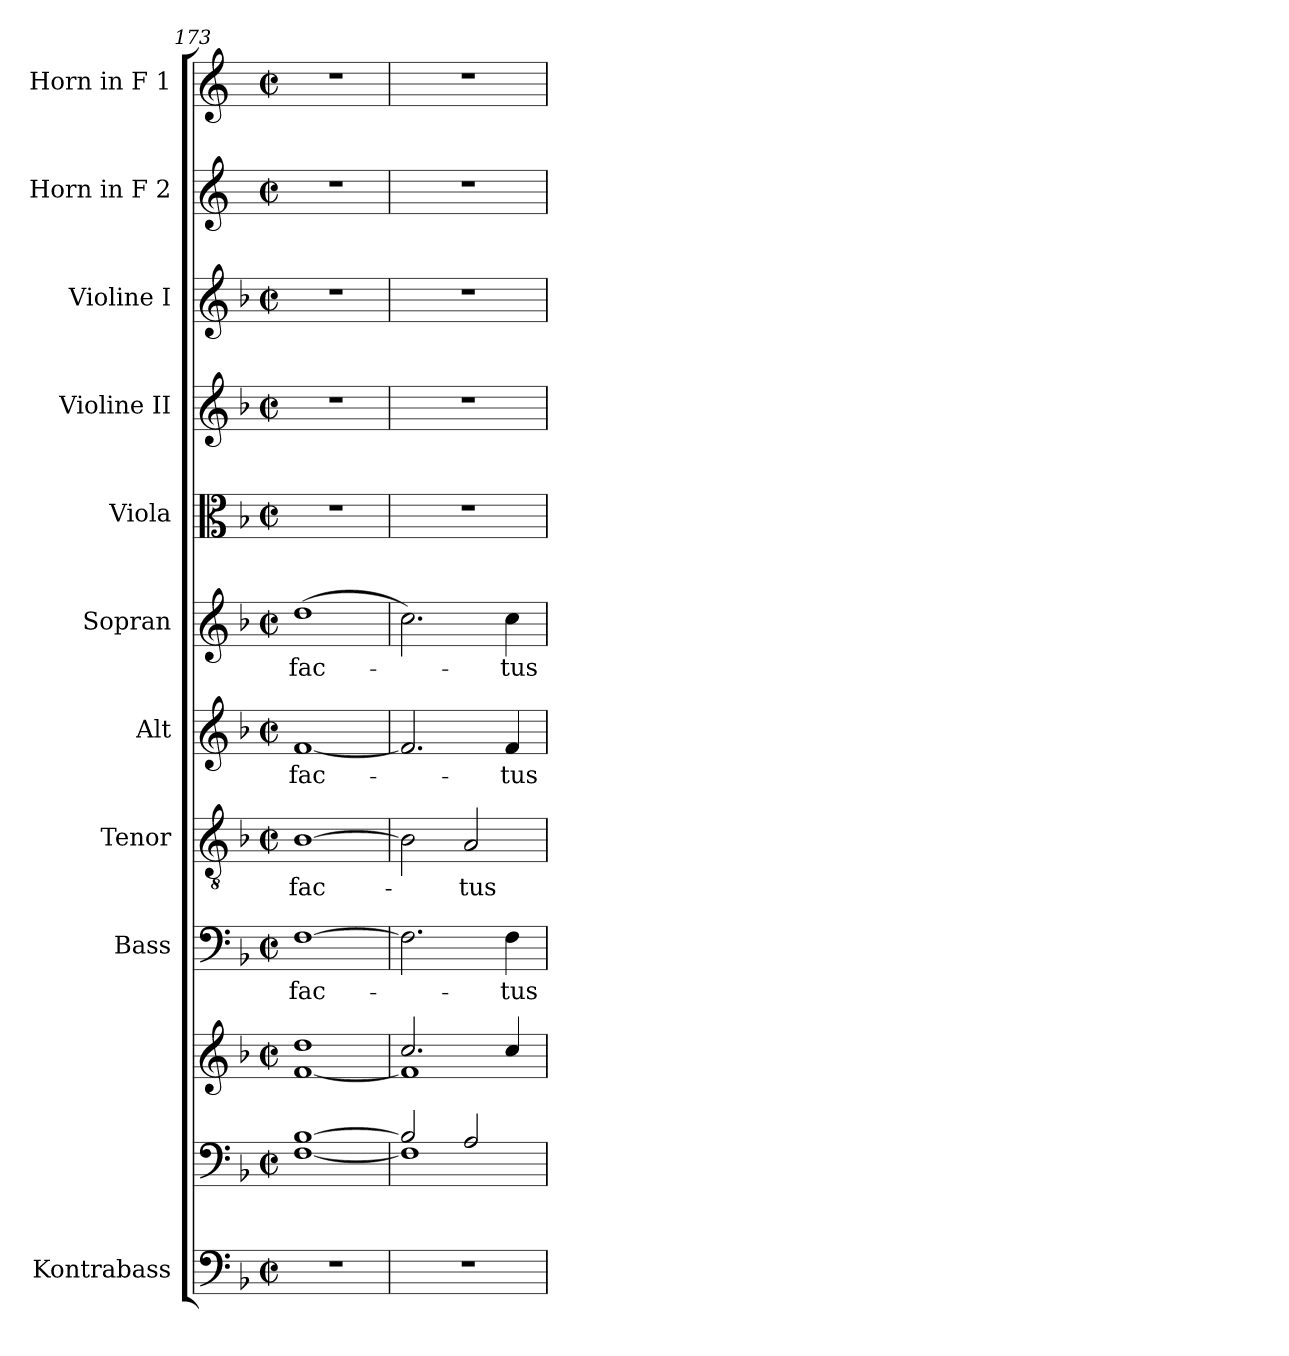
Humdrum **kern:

**kern	**kern	**kern	**kern	**text	**kern	**text	**kern	**text	**kern	**text	**kern	**kern	**kern	**kern	**kern
*part11	*part10	*part10	*part9	*part9	*part8	*part8	*part7	*part7	*part6	*part6	*part5	*part4	*part3	*part2	*part1
*staff12	*staff11	*staff10	*staff9	*staff9	*staff8	*staff8	*staff7	*staff7	*staff6	*staff6	*staff5	*staff4	*staff3	*staff2	*staff1
*I"Kontrabass	*	*	*I"Bass	*	*I"Tenor	*	*I"Alt	*	*I"Sopran	*	*I"Viola	*I"Violine II	*I"Violine I	*I"Horn in F 2	*I"Horn in F 1
*I'Kb.	*	*	*I'B	*	*I'T	*	*I'A	*	*I'S	*	*I'Vla.	*I'Vl. II	*I'Vl. I	*I'Hrn. 2	*I'Hrn. 1
*clefF4	*clefF4	*clefG2	*clefF4	*	*clefGv2	*	*clefG2	*	*clefG2	*	*clefC3	*clefG2	*clefG2	*clefG2	*clefG2
*ITrd7c12	*	*	*	*	*	*	*	*	*	*	*	*	*	*ITrd4c7	*ITrd4c7
*k[b-]	*k[b-]	*k[b-]	*k[b-]	*	*k[b-]	*	*k[b-]	*	*k[b-]	*	*k[b-]	*k[b-]	*k[b-]	*k[b-]	*k[b-]
*F:	*F:	*F:	*F:	*	*F:	*	*F:	*	*F:	*	*F:	*F:	*F:	*F:	*F:
*M2/2	*M2/2	*M2/2	*M2/2	*	*M2/2	*	*M2/2	*	*M2/2	*	*M2/2	*M2/2	*M2/2	*M2/2	*M2/2
*met(c|)	*met(c|)	*met(c|)	*met(c|)	*	*met(c|)	*	*met(c|)	*	*met(c|)	*	*met(c|)	*met(c|)	*met(c|)	*met(c|)	*met(c|)
=173	=173	=173	=173	=173	=173	=173	=173	=173	=173	=173	=173	=173	=173	=173	=173
*	*^	*^	*	*	*	*	*	*	*	*	*	*	*	*	*
!	!	!	!	!	!	!LO:LY:b	!	!LO:LY:b	!	!LO:LY:b	!	!LO:LY:b	!	!	!	!	!
1r	[>1B-	[<1F	1dd	[<1f	[1F	fac-	[1B-	fac-	[1f	fac-	(>1dd	fac-	1r	1r	1r	1r	1r
=174	=174	=174	=174	=174	=174	=174	=174	=174	=174	=174	=174	=174	=174	=174	=174	=174	=174
1r	2B-/]	1F]	2.cc/	1f]	2.F\]	.	2B-\]	.	2.f/]	.	2.cc\)	.	1r	1r	1r	1r	1r
!	!	!	!	!	!	!	!	!LO:LY:b	!	!	!	!	!	!	!	!	!
.	2A/	.	.	.	.	.	2A/	-tus	.	.	.	.	.	.	.	.	.
!	!	!	!	!	!	!LO:LY:b	!	!	!	!LO:LY:b	!	!LO:LY:b	!	!	!	!	!
.	.	.	4cc/	.	4F\	-tus	.	.	4f/	-tus	4cc\	-tus	.	.	.	.	.
*	*v	*v	*	*	*	*	*	*	*	*	*	*	*	*	*	*	*
*	*	*v	*v	*	*	*	*	*	*	*	*	*	*	*	*	*
=	=	=	=	=	=	=	=	=	=	=	=	=	=	=	=
*-	*-	*-	*-	*-	*-	*-	*-	*-	*-	*-	*-	*-	*-	*-	*-
